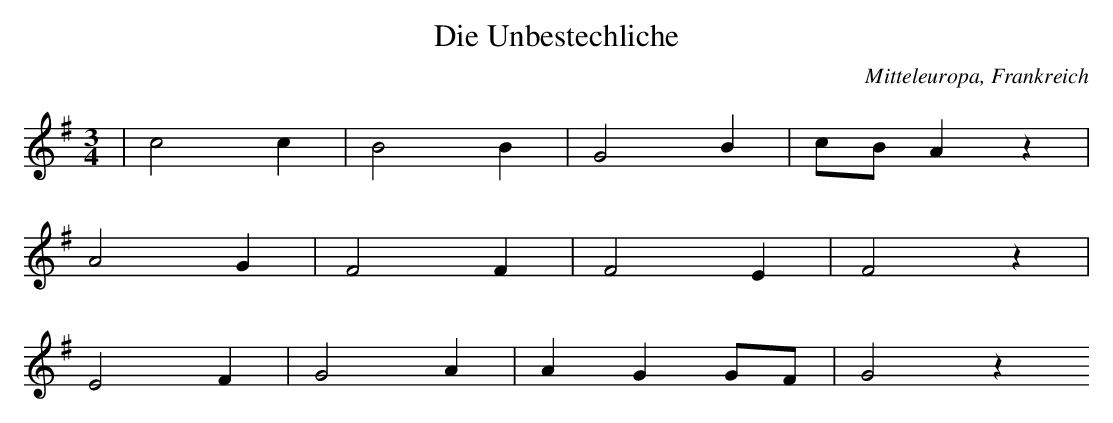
X:1
T: Die Unbestechliche
O: Mitteleuropa, Frankreich
M: 3/4
L: 1/8
K: G
 | c4c2 | B4B2 | G4B2 | cBA2z2 |
A4G2 | F4F2 | F4E2 | F4z2 |
E4F2 | G4A2 | A2G2GF | G4z2
